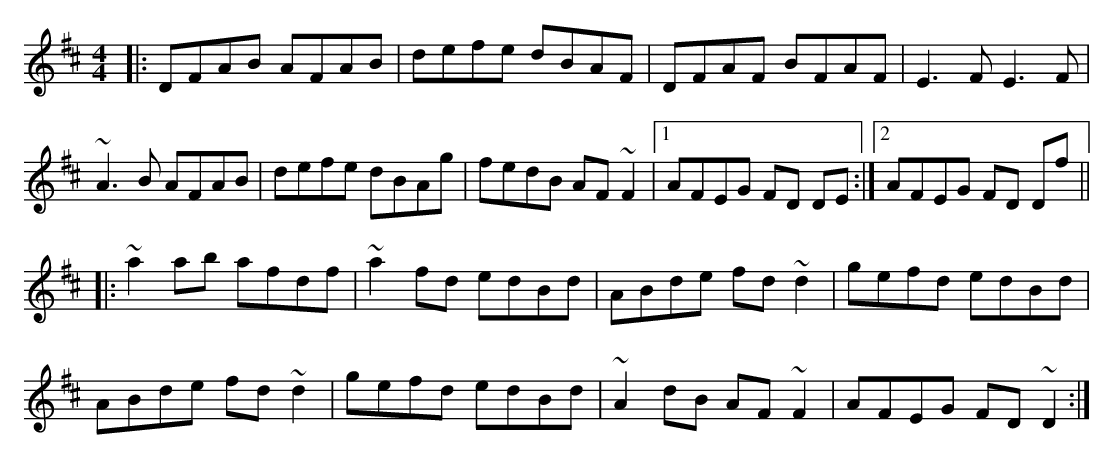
X:1
M:4/4
K:D
|:DFAB AFAB|defe dBAF|DFAF BFAF|E3 F E3 F|
~A3 B AFAB|defe dBAg|fedB AF ~F2|1 AFEG FD DE:|2 AFEG FD Df||
|:~a2 ab afdf|~a2 fd edBd|ABde fd ~d2|gefd edBd|
ABde fd ~d2|gefd edBd|~A2 dB AF ~F2|AFEG FD ~D2:|
